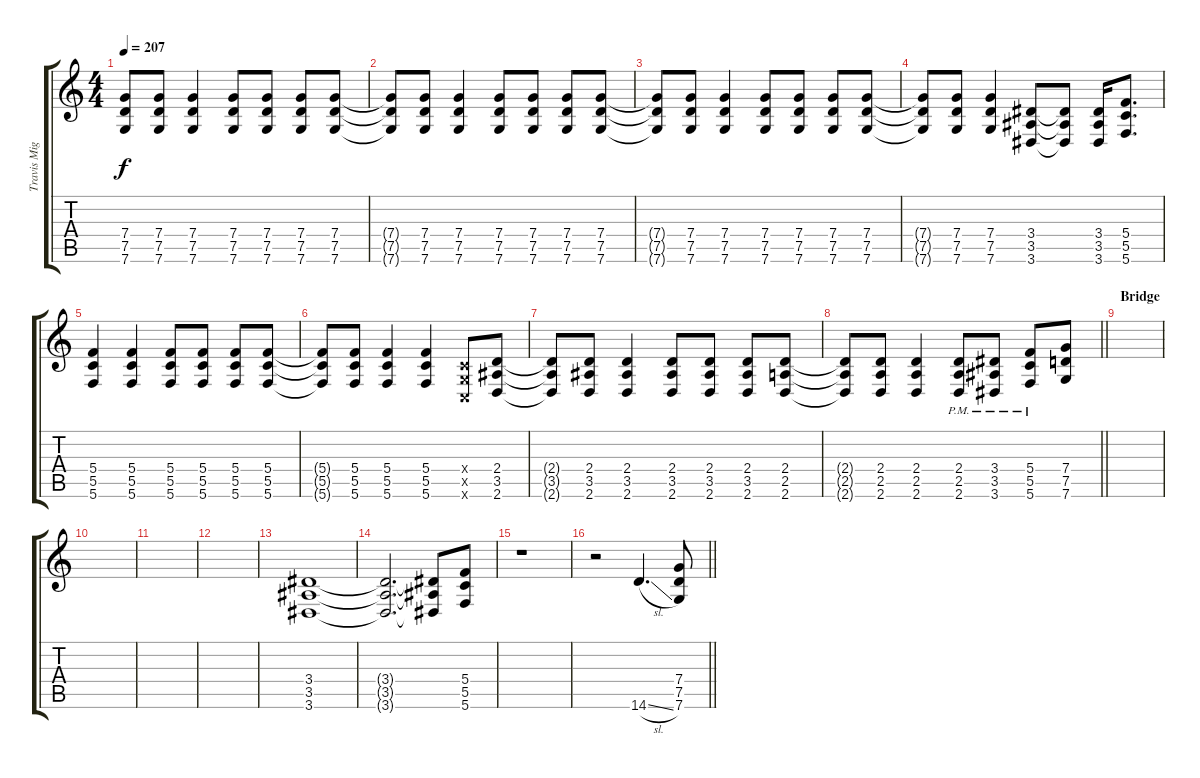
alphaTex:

\track ("Travis Miguel" "Travis Mig") {instrument distortionguitar}
\staff {score tabs}
\tuning (D4 A3 F3 C3 G2 C2) {hide}
\ts (4 4)
\tempo 207
\clef g2
\ks c
(7.4{t} 7.5{t} 7.6{t}).8{dy f} (7.4 7.5 7.6).8 (7.4 7.5 7.6).4 (7.4 7.5 7.6).8 (7.4 7.5 7.6).8 (7.4 7.5 7.6).8 (7.4 7.5 7.6).8 |
(7.4{t} 7.5{t} 7.6{t}).8 (7.4 7.5 7.6).8 (7.4 7.5 7.6).4 (7.4 7.5 7.6).8 (7.4 7.5 7.6).8 (7.4 7.5 7.6).8 (7.4 7.5 7.6).8 |
(7.4{t} 7.5{t} 7.6{t}).8 (7.4 7.5 7.6).8 (7.4 7.5 7.6).4 (7.4 7.5 7.6).8 (7.4 7.5 7.6).8 (7.4 7.5 7.6).8 (7.4 7.5 7.6).8 |
(7.4{t} 7.5{t} 7.6{t}).8 (7.4 7.5 7.6).8 (7.4 7.5 7.6).4 (3.4 3.5 3.6).8 (3.4{t} 3.5{t} 3.6{t}).8 (3.4 3.5 3.6).16 (5.4 5.5 5.6).8{d} |
(5.4 5.5 5.6).4 (5.4 5.5 5.6).4 (5.4 5.5 5.6).8 (5.4 5.5 5.6).8 (5.4 5.5 5.6).8 (5.4 5.5 5.6).8 |
(5.4{t} 5.5{t} 5.6{t}).8 (5.4 5.5 5.6).8 (5.4 5.5 5.6).4 (5.4 5.5 5.6).4 (0.4{x} 0.5{x} 0.6{x}).8 (2.4 3.5 2.6).8 |
(2.4{t} 3.5{t} 2.6{t}).8 (2.4 3.5 2.6).8 (2.4 3.5 2.6).4 (2.4 3.5 2.6).8 (2.4 3.5 2.6).8 (2.4 3.5 2.6).8 (2.4 2.5 2.6).8 |
\barLineRight lightlight
(2.4{t} 2.5{t} 2.6{t}).8 (2.4 2.5 2.6).8 (2.4 2.5 2.6).4 (2.4{pm} 2.5{pm} 2.6{pm}).8 (3.4{pm} 3.5{pm} 3.6{pm}).8 (5.4{pm} 5.5{pm} 5.6{pm}).8 (7.4 7.5 7.6).8 |
\section ("" "Bridge")
|
|
|
|
(3.4 3.5 3.6).1 |
(3.4{t} 3.5{t} 3.6{t}).2{d} (3.4{t} 3.5{t} 3.6{t}).8 (5.4 5.5 5.6).8 |
r.1 |
\barLineRight lightlight
r.2 14.6{sl}.4{d} (7.4 7.5 7.6).8
